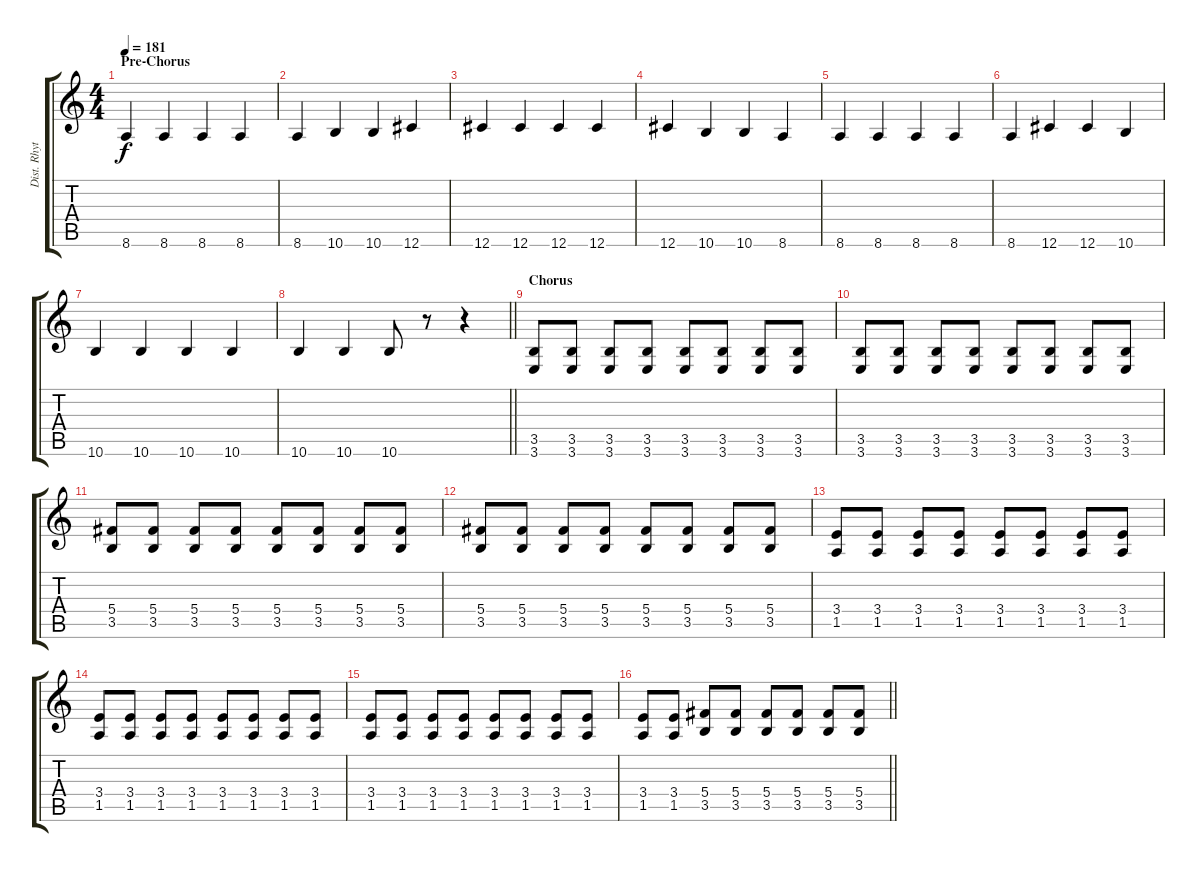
\track ("Dist. Rhytm Guitar [L]" "Dist. Rhyt") {instrument distortionguitar}
\staff {score tabs}
\tuning (Eb4 Bb3 Gb3 Db3 Ab2 Db2) {hide}
\ts (4 4)
\section ("" "Pre-Chorus")
\tempo 181
\clef g2
\ks c
8.6.4{dy f} 8.6.4 8.6.4 8.6.4 |
8.6.4 10.6.4 10.6.4 12.6.4 |
12.6.4 12.6.4 12.6.4 12.6.4 |
12.6.4 10.6.4 10.6.4 8.6.4 |
8.6.4 8.6.4 8.6.4 8.6.4 |
8.6.4 12.6.4 12.6.4 10.6.4 |
10.6.4 10.6.4 10.6.4 10.6.4 |
\barLineRight lightlight
10.6.4 10.6.4 10.6.8 r.8 r.4 |
\section ("" "Chorus")
(3.5 3.6).8 (3.5 3.6).8 (3.5 3.6).8 (3.5 3.6).8 (3.5 3.6).8 (3.5 3.6).8 (3.5 3.6).8 (3.5 3.6).8 |
(3.5 3.6).8 (3.5 3.6).8 (3.5 3.6).8 (3.5 3.6).8 (3.5 3.6).8 (3.5 3.6).8 (3.5 3.6).8 (3.5 3.6).8 |
(5.4 3.5).8 (5.4 3.5).8 (5.4 3.5).8 (5.4 3.5).8 (5.4 3.5).8 (5.4 3.5).8 (5.4 3.5).8 (5.4 3.5).8 |
(5.4 3.5).8 (5.4 3.5).8 (5.4 3.5).8 (5.4 3.5).8 (5.4 3.5).8 (5.4 3.5).8 (5.4 3.5).8 (5.4 3.5).8 |
(3.4 1.5).8 (3.4 1.5).8 (3.4 1.5).8 (3.4 1.5).8 (3.4 1.5).8 (3.4 1.5).8 (3.4 1.5).8 (3.4 1.5).8 |
(3.4 1.5).8 (3.4 1.5).8 (3.4 1.5).8 (3.4 1.5).8 (3.4 1.5).8 (3.4 1.5).8 (3.4 1.5).8 (3.4 1.5).8 |
(3.4 1.5).8 (3.4 1.5).8 (3.4 1.5).8 (3.4 1.5).8 (3.4 1.5).8 (3.4 1.5).8 (3.4 1.5).8 (3.4 1.5).8 |
\barLineRight lightlight
(3.4 1.5).8 (3.4 1.5).8 (5.4 3.5).8 (5.4 3.5).8 (5.4 3.5).8 (5.4 3.5).8 (5.4 3.5).8 (5.4 3.5).8
